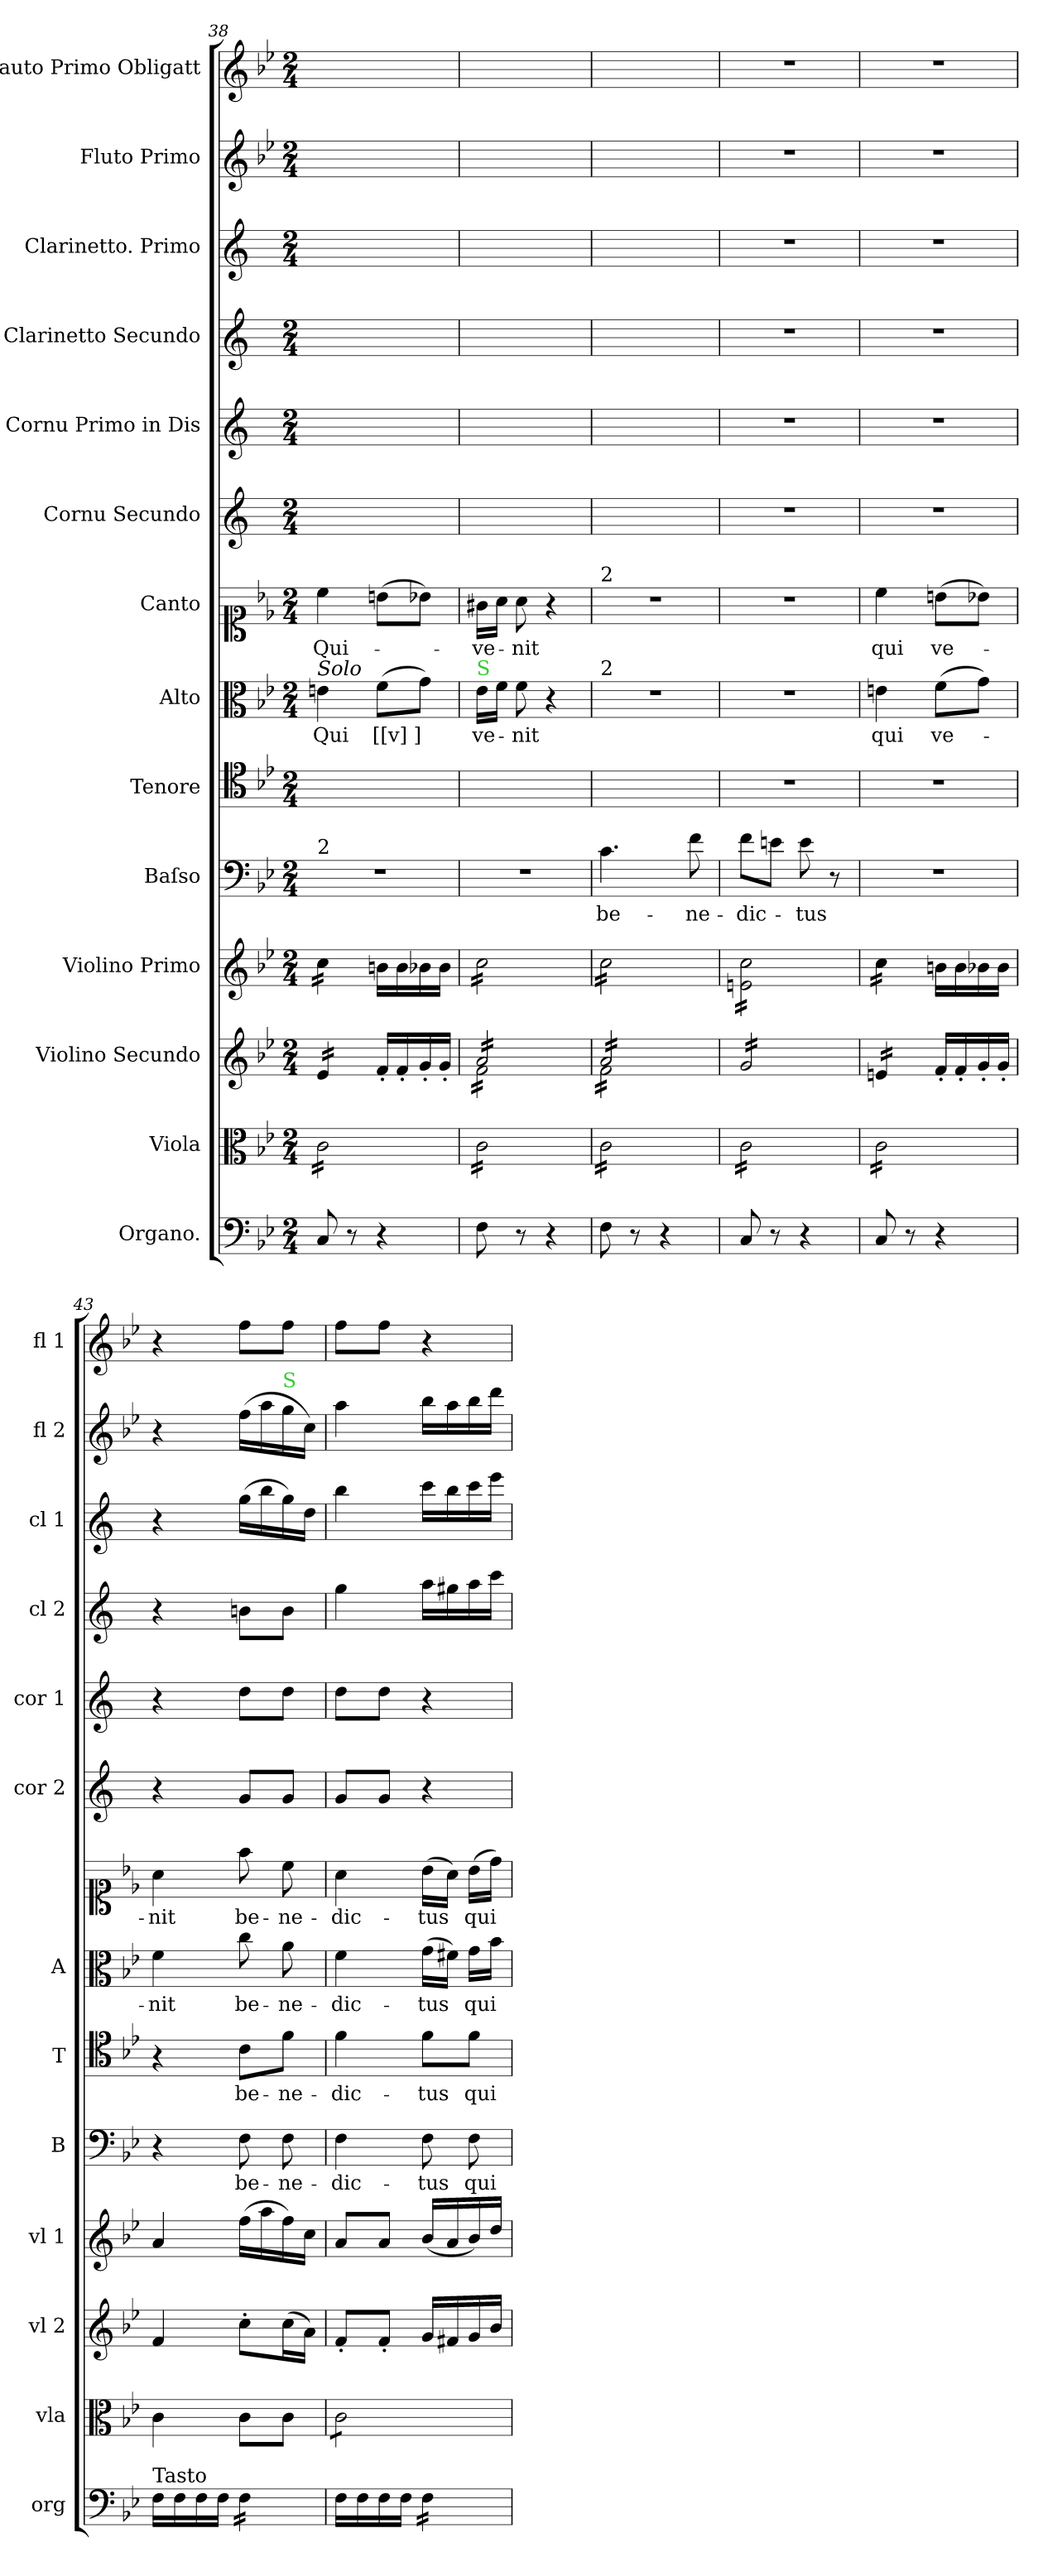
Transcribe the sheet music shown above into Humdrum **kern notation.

**kern	**kern	**kern	**kern	**kern	**text	**kern	**text	**kern	**text	**kern	**text	**kern	**kern	**kern	**kern	**kern	**kern
*part14	*part13	*part12	*part11	*part10	*part10	*part9	*part9	*part8	*part8	*part7	*part7	*part6	*part5	*part4	*part3	*part2	*part1
*staff14	*staff13	*staff12	*staff11	*staff10	*staff10	*staff9	*staff9	*staff8	*staff8	*staff7	*staff7	*staff6	*staff5	*staff4	*staff3	*staff2	*staff1
*I"Organo.	*I"Viola	*I"Violino Secundo	*I"Violino Primo	*I"Baſso	*	*I"Tenore	*	*I"Alto	*	*I"Canto	*	*I"Cornu Secundo	*I"Cornu Primo in Dis	*I"Clarinetto Secundo	*I"Clarinetto. Primo	*I"Fluto Primo	*I"Flauto Primo Obligatt
*I'org	*I'vla	*I'vl 2	*I'vl 1	*I'B	*	*I'T	*	*I'A	*	*	*	*I'cor 2	*I'cor 1	*I'cl 2	*I'cl 1	*I'fl 2	*I'fl 1
*clefF4	*clefC3	*clefG2	*clefG2	*clefF4	*	*clefC4	*	*clefC3	*	*clefC1	*	*clefG2	*clefG2	*clefG2	*clefG2	*clefG2	*clefG2
*	*	*	*	*	*	*	*	*	*	*	*	*ITrd1c2	*ITrd1c2	*ITrd1c2	*ITrd1c2	*	*
*k[b-e-]	*k[b-e-]	*k[b-e-]	*k[b-e-]	*k[b-e-]	*	*k[b-e-]	*	*k[b-e-]	*	*k[b-e-]	*	*k[b-e-]	*k[b-e-]	*k[b-e-]	*k[b-e-]	*k[b-e-]	*k[b-e-]
*B-:	*B-:	*B-:	*B-:	*B-:	*	*B-:	*	*B-:	*	*B-:	*	*	*	*	*	*B-:	*B-:
*M2/4	*M2/4	*M2/4	*M2/4	*M2/4	*	*M2/4	*	*M2/4	*	*M2/4	*	*M2/4	*M2/4	*M2/4	*M2/4	*M2/4	*M2/4
=38	=38	=38	=38	=38	=38	=38	=38	=38	=38	=38	=38	=38	=38	=38	=38	=38	=38
!	!	!	!	!	!	!	!	!LO:TX:a:i:t=Solo	!	!	!	!	!	!	!	!	!
!	!	!	!	!LO:TX:a:t=2	!	!	!	!	!	!	!	!	!	!	!	!	!
!	!	!LO:TX:a:color=limegreen:t=S	!	!	!	!	!	!	!	!	!	!	!	!	!	!	!
*	*tremolo	*	*	*	*	*	*	*	*	*	*	*	*	*	*	*	*
*	*	*tremolo	*	*	*	*	*	*	*	*	*	*	*	*	*	*	*
*	*	*	*tremolo	*	*	*	*	*	*	*	*	*	*	*	*	*	*
8C/	16c\LL	16e-/LL	16cc\LL	2r	.	2ryy	.	4en\	Qui	4cc\	Qui-	2ryy	2ryy	2ryy	2ryy	2ryy	2ryy
.	16c\	16e-/	16cc\	.	.	.	.	.	.	.	.	.	.	.	.	.	.
8r	16c\	16e-/	16cc\	.	.	.	.	.	.	.	.	.	.	.	.	.	.
.	16c\	16e-/JJ	16cc\JJ	.	.	.	.	.	.	.	.	.	.	.	.	.	.
*	*	*	*Xtremolo	*	*	*	*	*	*	*	*	*	*	*	*	*	*
*	*	*Xtremolo	*	*	*	*	*	*	*	*	*	*	*	*	*	*	*
4r	16c\	16f'/LL	16bn\LL	.	.	.	.	(8f\L	[[v]]	(8bn\L	.	.	.	.	.	.	.
.	16c\	16f'/	16b\	.	.	.	.	.	.	.	.	.	.	.	.	.	.
.	16c\	16g'/	16b-X\	.	.	.	.	8g\J)	.	8b-X\J)	.	.	.	.	.	.	.
.	16c\JJ	16g'/JJ	16b-\JJ	.	.	.	.	.	.	.	.	.	.	.	.	.	.
=39	=39	=39	=39	=39	=39	=39	=39	=39	=39	=39	=39	=39	=39	=39	=39	=39	=39
*	*	*^	*	*	*	*	*	*	*	*	*	*	*	*	*	*	*
!	!	!	!	!	!	!	!	!	!LO:TX:a:color=limegreen:t=S	!	!	!	!	!	!	!	!	!
*	*	*tremolo	*	*	*	*	*	*	*	*	*	*	*	*	*	*	*	*
*	*	*	*	*tremolo	*	*	*	*	*	*	*	*	*	*	*	*	*	*
8F\	16c\LL	16a/LL	16f\LL	16cc\LL	2r	.	2ryy	.	16e-\LL	ve-	16g#X\LL	-ve-	2ryy	2ryy	2ryy	2ryy	2ryy	2ryy
.	16c\	16a/	16f\	16cc\	.	.	.	.	16f\JJ	.	16a\JJ	.	.	.	.	.	.	.
8r	16c\	16a/	16f\	16cc\	.	.	.	.	8f\	-nit	8a\	-nit	.	.	.	.	.	.
.	16c\	16a/	16f\	16cc\	.	.	.	.	.	.	.	.	.	.	.	.	.	.
4r	16c\	16a/	16f\	16cc\	.	.	.	.	4r	.	4r	.	.	.	.	.	.	.
.	16c\	16a/	16f\	16cc\	.	.	.	.	.	.	.	.	.	.	.	.	.	.
.	16c\	16a/	16f\	16cc\	.	.	.	.	.	.	.	.	.	.	.	.	.	.
.	16c\JJ	16a/JJ	16f\JJ	16cc\JJ	.	.	.	.	.	.	.	.	.	.	.	.	.	.
=40	=40	=40	=40	=40	=40	=40	=40	=40	=40	=40	=40	=40	=40	=40	=40	=40	=40	=40
!	!	!	!	!	!	!	!	!	!	!	!LO:TX:a:t=2	!	!	!	!	!	!	!
!	!	!	!	!	!	!	!	!	!LO:TX:a:t=2	!	!	!	!	!	!	!	!	!
!	!	!	!	!	!	!LO:LY:i	!	!	!	!	!	!	!	!	!	!	!	!
8F\	16c\LL	16a/LL	16f\LL	16cc\LL	4.c\	be-	2ryy	.	2r	.	2r	.	2ryy	2ryy	2ryy	2ryy	2ryy	2ryy
.	16c\	16a/	16f\	16cc\	.	.	.	.	.	.	.	.	.	.	.	.	.	.
8r	16c\	16a/	16f\	16cc\	.	.	.	.	.	.	.	.	.	.	.	.	.	.
.	16c\	16a/	16f\	16cc\	.	.	.	.	.	.	.	.	.	.	.	.	.	.
4r	16c\	16a/	16f\	16cc\	.	.	.	.	.	.	.	.	.	.	.	.	.	.
.	16c\	16a/	16f\	16cc\	.	.	.	.	.	.	.	.	.	.	.	.	.	.
!	!	!	!	!	!	!LO:LY:i	!	!	!	!	!	!	!	!	!	!	!	!
.	16c\	16a/	16f\	16cc\	8f\	-ne-	.	.	.	.	.	.	.	.	.	.	.	.
.	16c\JJ	16a/JJ	16f\JJ	16cc\JJ	.	.	.	.	.	.	.	.	.	.	.	.	.	.
*	*	*v	*v	*	*	*	*	*	*	*	*	*	*	*	*	*	*	*
=41	=41	=41	=41	=41	=41	=41	=41	=41	=41	=41	=41	=41	=41	=41	=41	=41	=41
!	!	!	!	!	!LO:LY:i	!	!	!	!	!	!	!	!	!	!	!	!
8C/	16c\LL	16g/LL	16en\ 16cc\LL	8f\L	-dic-	2r	.	2r	.	2r	.	2r	2r	2r	2r	2r	2r
.	16c\	16g/	16en\ 16cc\	.	.	.	.	.	.	.	.	.	.	.	.	.	.
8r	16c\	16g/	16en\ 16cc\	8en\J	.	.	.	.	.	.	.	.	.	.	.	.	.
.	16c\	16g/	16en\ 16cc\	.	.	.	.	.	.	.	.	.	.	.	.	.	.
!	!	!	!	!	!LO:LY:i	!	!	!	!	!	!	!	!	!	!	!	!
4r	16c\	16g/	16en\ 16cc\	8e\	-tus	.	.	.	.	.	.	.	.	.	.	.	.
.	16c\	16g/	16en\ 16cc\	.	.	.	.	.	.	.	.	.	.	.	.	.	.
.	16c\	16g/	16en\ 16cc\	8r	.	.	.	.	.	.	.	.	.	.	.	.	.
.	16c\JJ	16g/JJ	16en\ 16cc\JJ	.	.	.	.	.	.	.	.	.	.	.	.	.	.
=42	=42	=42	=42	=42	=42	=42	=42	=42	=42	=42	=42	=42	=42	=42	=42	=42	=42
8C/	16c\LL	16en/LL	16cc\LL	2r	.	2r	.	4en\	qui	4cc\	qui	2r	2r	2r	2r	2r	2r
.	16c\	16en/	16cc\	.	.	.	.	.	.	.	.	.	.	.	.	.	.
8r	16c\	16en/	16cc\	.	.	.	.	.	.	.	.	.	.	.	.	.	.
.	16c\	16en/JJ	16cc\JJ	.	.	.	.	.	.	.	.	.	.	.	.	.	.
*	*	*	*Xtremolo	*	*	*	*	*	*	*	*	*	*	*	*	*	*
*	*	*Xtremolo	*	*	*	*	*	*	*	*	*	*	*	*	*	*	*
4r	16c\	16f'/LL	16bn\LL	.	.	.	.	(8f\L	ve-	(8bn\L	ve-	.	.	.	.	.	.
.	16c\	16f'/	16b\	.	.	.	.	.	.	.	.	.	.	.	.	.	.
.	16c\	16g'/	16b-X\	.	.	.	.	8g\J)	.	8b-X\J)	.	.	.	.	.	.	.
.	16c\JJ	16g'/JJ	16b-\JJ	.	.	.	.	.	.	.	.	.	.	.	.	.	.
*	*Xtremolo	*	*	*	*	*	*	*	*	*	*	*	*	*	*	*	*
=43	=43	=43	=43	=43	=43	=43	=43	=43	=43	=43	=43	=43	=43	=43	=43	=43	=43
!LO:TX:a:t=Tasto	!	!	!	!	!	!	!	!	!	!	!	!	!	!	!	!	!
16F\LL	4c\	4f/	4a/	4r	.	4r	.	4f\	-nit	4a\	-nit	4r	4r	4r	4r	4r	4r
16F\	.	.	.	.	.	.	.	.	.	.	.	.	.	.	.	.	.
16F\	.	.	.	.	.	.	.	.	.	.	.	.	.	.	.	.	.
16F\JJ	.	.	.	.	.	.	.	.	.	.	.	.	.	.	.	.	.
*tremolo	*	*	*	*	*	*	*	*	*	*	*	*	*	*	*	*	*
16F\LL	8c\L	8cc'\L	(16ff\LL	8F\	be-	8c\L	be-	8cc\	be-	8ff\	be-	8f/L	8cc\L	8an\L	(16ff\LL	(16ff\LL	8ff\L
16F\	.	.	16aa\	.	.	.	.	.	.	.	.	.	.	.	16aa\	16aa\	.
!	!	!	!	!	!	!	!	!	!	!	!	!	!	!	!	!LO:TX:a:color=limegreen:t=S	!
16F\	8c\J	(16cc\L	16ff\)	8F\	-ne-	8f\J	-ne-	8a\	-ne-	8cc\	-ne-	8f/J	8cc\J	8a\J	16ff\)	16gg\	8ff\J
16F\JJ	.	16a\JJ)	16cc\JJ	.	.	.	.	.	.	.	.	.	.	.	16cc\JJ	16cc\JJ)	.
*Xtremolo	*	*	*	*	*	*	*	*	*	*	*	*	*	*	*	*	*
=44	=44	=44	=44	=44	=44	=44	=44	=44	=44	=44	=44	=44	=44	=44	=44	=44	=44
*	*tremolo	*	*	*	*	*	*	*	*	*	*	*	*	*	*	*	*
16F\LL	8c\L	8f'/L	8a/L	4F\	-dic-	4f\	-dic-	4f\	-dic-	4a\	-dic-	8f/L	8cc\L	4ff\	4aa\	4aa\	8ff\L
16F\	.	.	.	.	.	.	.	.	.	.	.	.	.	.	.	.	.
16F\	8c\	8f'/J	8a/J	.	.	.	.	.	.	.	.	8f/J	8cc\J	.	.	.	8ff\J
16F\JJ	.	.	.	.	.	.	.	.	.	.	.	.	.	.	.	.	.
*tremolo	*	*	*	*	*	*	*	*	*	*	*	*	*	*	*	*	*
16F\LL	8c\	16g/LL	(16b-/LL	8F\	-tus	8f\L	-tus	(16g\LL	-tus	(16b-\LL	-tus	4r	4r	16gg\LL	16bb-\LL	16bb-\LL	4r
16F\	.	16f#X/	16a/	.	.	.	.	16f#X\JJ)	.	16a\JJ)	.	.	.	16ff#X\	16aa\	16aa\	.
16F\	8c\J	16g/	16b-/)	8F\	qui	8f\J	qui	16g\LL	qui	(16b-\LL	qui	.	.	16gg\	16bb-\	16bb-\	.
*	*Xtremolo	*	*	*	*	*	*	*	*	*	*	*	*	*	*	*	*
16F\JJ	.	16b-/JJ	16dd/JJ	.	.	.	.	16b-\JJ	.	16dd\JJ)	.	.	.	16bb-\JJ	16ddd\JJ	16ddd\JJ	.
*Xtremolo	*	*	*	*	*	*	*	*	*	*	*	*	*	*	*	*	*
=	=	=	=	=	=	=	=	=	=	=	=	=	=	=	=	=	=
*-	*-	*-	*-	*-	*-	*-	*-	*-	*-	*-	*-	*-	*-	*-	*-	*-	*-
